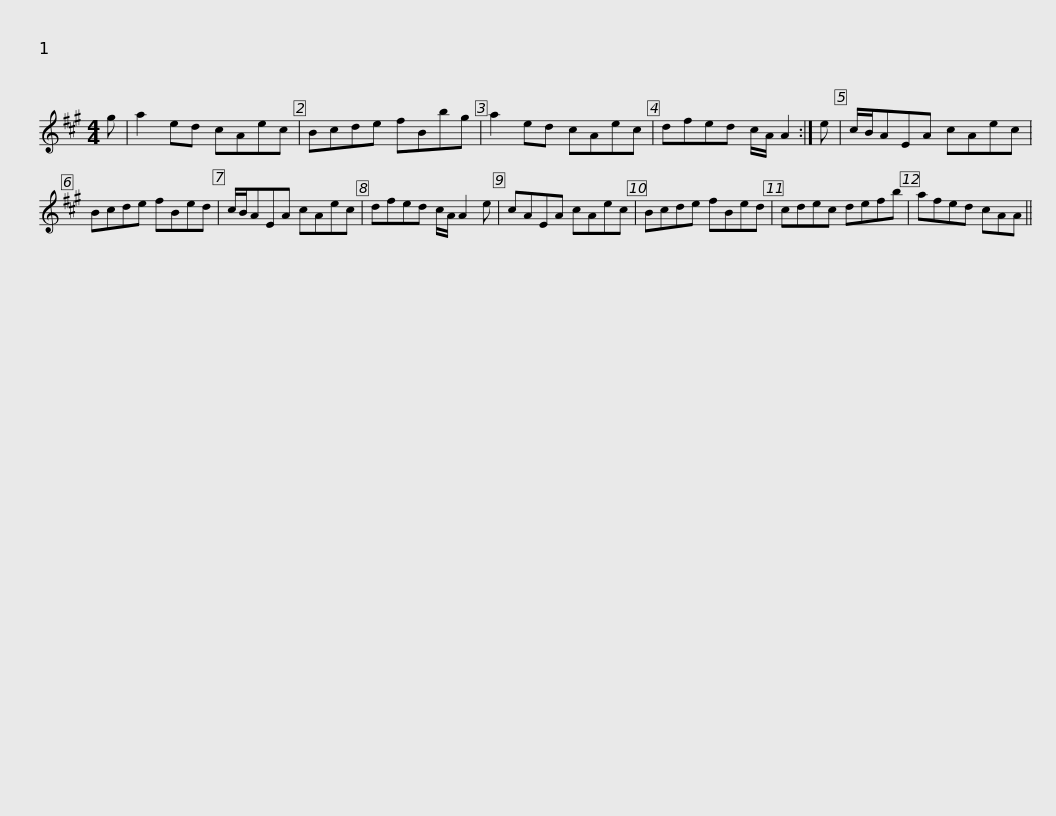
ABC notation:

X:1
L:1/8
M:4/4
I:linebreak $
K:A
V:1 treble
V:1
 g | a2 ed cAec | Bcde fBbg | a2 ed cAec | dfed c/A/ A2 :| %5
 e | c/B/AEA cAec |$ Bcde fBed | c/B/AEA cAec | dfed c/A/ A2 e | %10
 cAEA cAec | Bcde fBed |$ cdec defb | afed cAA || %14
